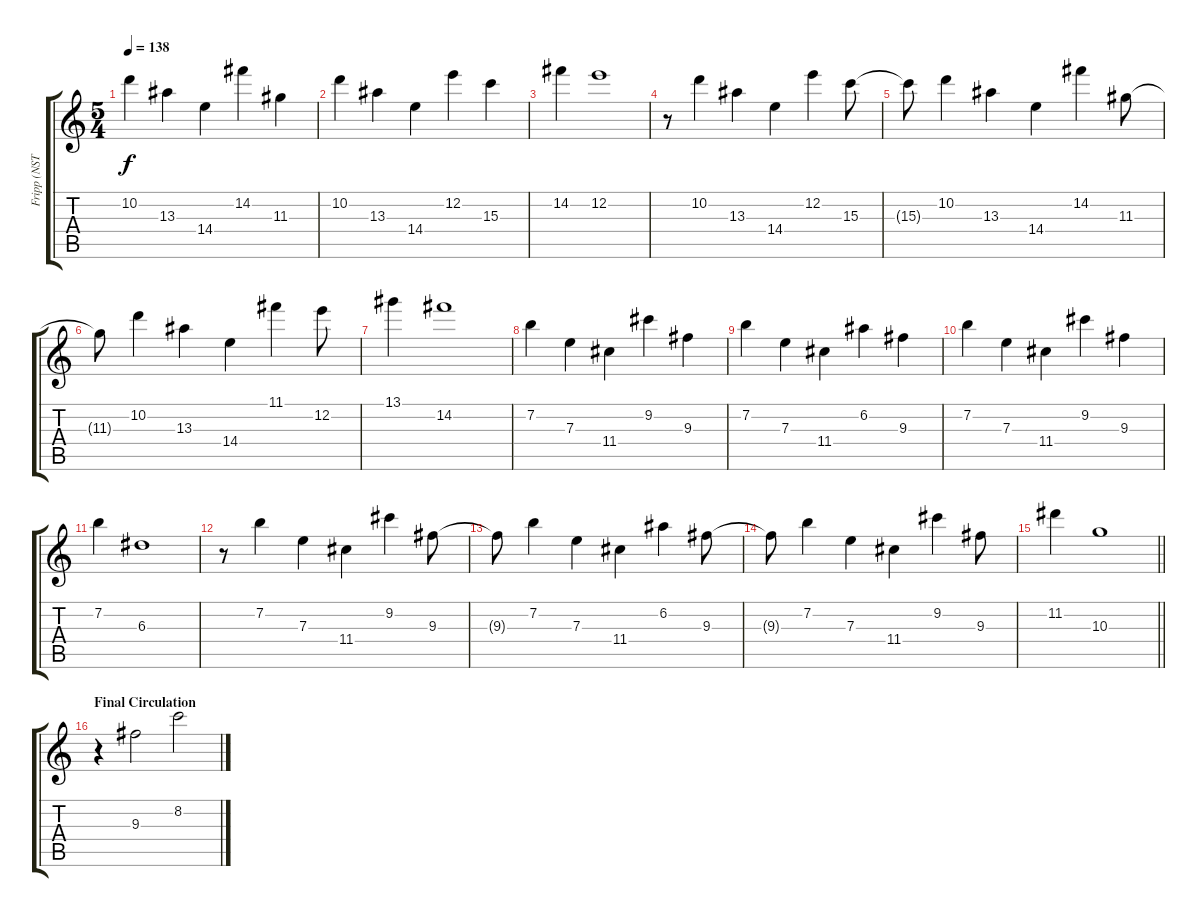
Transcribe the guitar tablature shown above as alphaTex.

\track ("Fripp (NST)" "Fripp (NST") {instrument electricguitarclean}
\staff {score tabs}
\tuning (G4 E4 A3 D3 G2 C2) {hide}
\ts (5 4)
\tempo 138
\clef g2
\ks c
10.2.4{dy f} 13.3.4 14.4.4 14.2.4 11.3.4 |
10.2.4 13.3.4 14.4.4 12.2.4 15.3.4 |
14.2.4 12.2.1 |
r.8 10.2.4 13.3.4 14.4.4 12.2.4 15.3.8 |
15.3{t}.8 10.2.4 13.3.4 14.4.4 14.2.4 11.3.8 |
11.3{t}.8 10.2.4 13.3.4 14.4.4 11.1.4 12.2.8 |
13.1.4 14.2.1 |
7.2.4 7.3.4 11.4.4 9.2.4 9.3.4 |
7.2.4 7.3.4 11.4.4 6.2.4 9.3.4 |
7.2.4 7.3.4 11.4.4 9.2.4 9.3.4 |
7.2.4 6.3.1 |
r.8 7.2.4 7.3.4 11.4.4 9.2.4 9.3.8 |
9.3{t}.8 7.2.4 7.3.4 11.4.4 6.2.4 9.3.8 |
9.3{t}.8 7.2.4 7.3.4 11.4.4 9.2.4 9.3.8 |
\barLineRight lightlight
11.2.4 10.3.1 |
\section ("" "Final Circulation")
r.4 9.3.2 8.2.2
